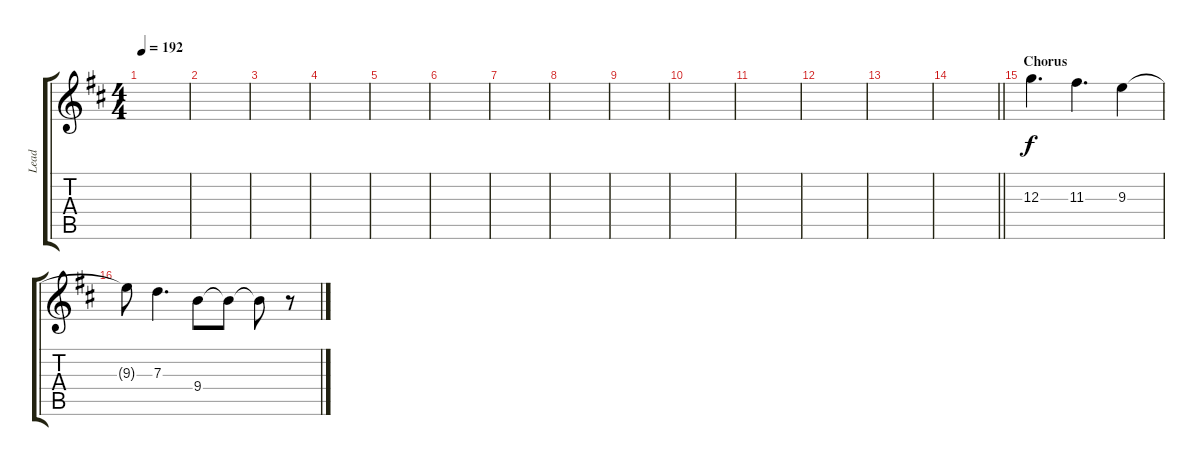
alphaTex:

\track ("Lead" "Lead") {instrument distortionguitar}
\staff {score tabs}
\tuning (E4 B3 G3 D3 A2 E2) {hide}
\ts (4 4)
\tempo 192
\clef g2
\ks d
|
|
|
|
|
|
|
|
|
|
|
|
|
\barLineRight lightlight
|
\section ("" "Chorus")
12.3.4{d} 11.3.4{d} 9.3.4 |
9.3{t}.8 7.3.4{d} 9.4.8 9.4{t}.8 9.4{t}.8 r.8
